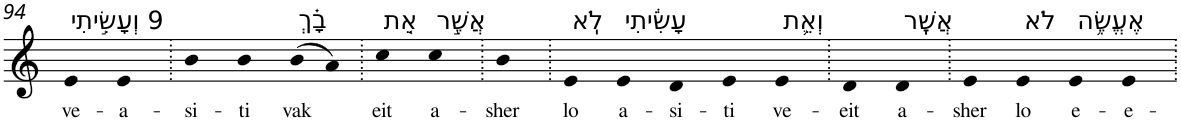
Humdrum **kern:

**kern	**text
*part1	*part1
*staff1	*staff1
*I"Piano	*
*I'Pno	*
!!LO:PB:g=z
*clefG2	*
*k[]	*
=94	=94
!LO:TX:a:t=9 וְעָשִׂ֣יתִי	!
!	!LO:LY:b
4e	ve-
!	!LO:LY:b
4e	-a-
=95.	=95.
!	!LO:LY:b
4b	-si-
!	!LO:LY:b
4b	-ti
!LO:TX:a:t=בָ֗ךְ	!
!	!LO:LY:b
(>8b	vak
8a)	.
=96.	=96.
!LO:TX:a:t=אֵ֚ת	!
!	!LO:LY:b
4cc	eit
!LO:TX:a:t=אֲשֶׁ֣ר	!
!	!LO:LY:b
4cc	a-
=97.	=97.
!	!LO:LY:b
4b	-sher
=98.	=98.
!LO:TX:a:t=לֹֽא	!
!	!LO:LY:b
4e	lo
!LO:TX:a:t=עָשִׂ֔יתִי	!
!	!LO:LY:b
4e	a-
!	!LO:LY:b
4d	-si-
!	!LO:LY:b
4e	-ti
!LO:TX:a:t=וְאֵ֛ת	!
!	!LO:LY:b
4e	ve-
=99.	=99.
!	!LO:LY:b
4d	-eit
!LO:TX:a:t=אֲשֶֽׁר	!
!	!LO:LY:b
4d	a-
=100.	=100.
!	!LO:LY:b
4e	-sher
!LO:TX:a:t=לֹא	!
!	!LO:LY:b
4e	lo
!LO:TX:a:t=אֶעֱשֶׂ֥ה	!
!	!LO:LY:b
4e	e-
!	!LO:LY:b
4e	-e-
=.	=.
*-	*-
